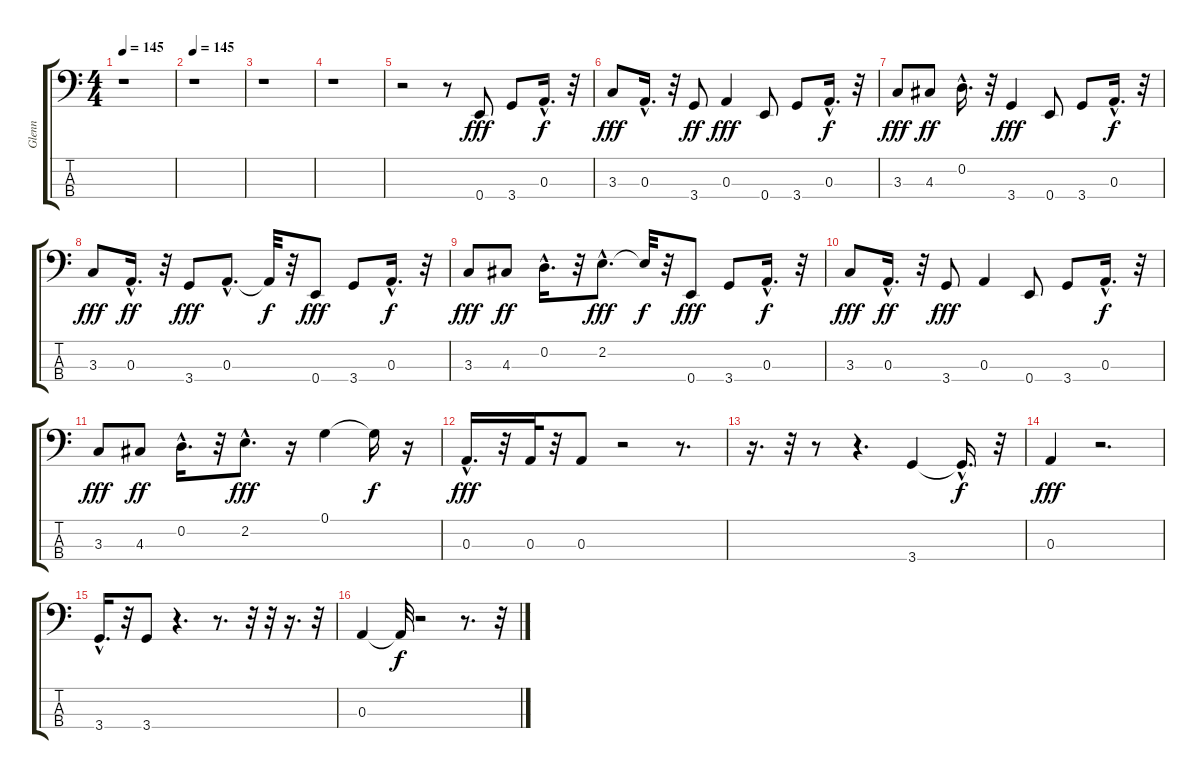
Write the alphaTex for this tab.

\track ("Glenn" "Glenn") {instrument electricbassfinger}
\staff {score tabs}
\tuning (G2 D2 A1 E1) {hide}
\ts (4 4)
\tempo 145
\clef f4
\ks c
r.1{dy fff instrument electricbassfinger} |
\tempo 145
r.1 |
r.1 |
r.1 |
r.2 r.8 0.4.8 3.4.8 0.3{hac}.16{d dy f} r.32 |
3.3.8{dy fff} 0.3{hac}.16{d} r.32 3.4.8{dy ff} 0.3.4{dy fff} 0.4.8 3.4.8 0.3{hac}.16{d dy f} r.32 |
3.3.8{dy fff} 4.3.8{dy ff} 0.2{hac}.16{d} r.32 3.4.4{dy fff} 0.4.8 3.4.8 0.3{hac}.16{d dy f} r.32 |
3.3.8{dy fff} 0.3{hac}.16{d dy ff} r.32 3.4.8{dy fff} 0.3{hac}.8{d} 0.3{t}.32{dy f} r.32 0.4.8{dy fff} 3.4.8 0.3{hac}.16{d dy f} r.32 |
3.3.8{dy fff} 4.3.8{dy ff} 0.2{hac}.16{d} r.32 2.2{hac}.8{d dy fff} 2.2{t}.32{dy f} r.32 0.4.8{dy fff} 3.4.8 0.3{hac}.16{d dy f} r.32 |
3.3.8{dy fff} 0.3{hac}.16{d dy ff} r.32 3.4.8{dy fff} 0.3.4 0.4.8 3.4.8 0.3{hac}.16{d dy f} r.32 |
3.3.8{dy fff} 4.3.8{dy ff} 0.2{hac}.16{d} r.32 2.2{hac}.8{d dy fff} r.16 0.1.4 0.1{t}.16{dy f} r.16 |
0.3{hac}.16{d dy fff} r.32 0.3.32 r.32 0.3.8 r.2 r.8{d} |
r.16{d} r.32 r.8 r.4{d} 3.4.4 3.4{hac t}.16{d dy f} r.32 |
0.3.4{dy fff} r.2{d} |
3.4{hac}.16{d} r.32 3.4.8 r.4{d} r.8{d} r.32 r.32 r.16{d} r.32 |
0.3.4 0.3{t}.32{dy f} r.2 r.8{d} r.32
